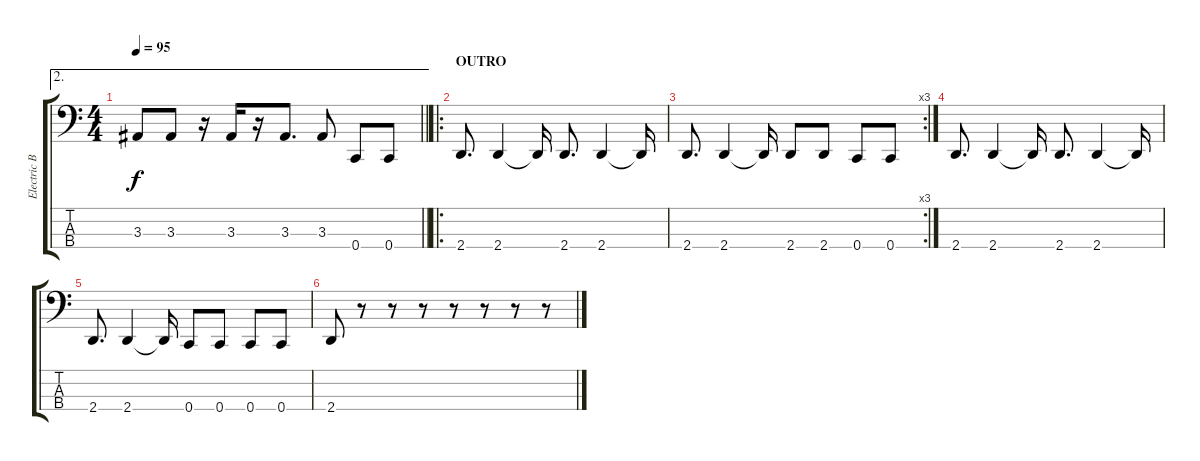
\track ("Electric Bass" "Electric B") {instrument electricbasspick}
\staff {score tabs}
\tuning (F2 C2 G1 C1) {hide}
\ae 2
\ts (4 4)
\tempo 95
\clef f4
\barLineRight lightlight
\ks c
3.3.8{dy f} 3.3.8 r.16 3.3.16 r.16 3.3.8{d} 3.3.8 0.4.8 0.4.8 |
\ro
\section ("" "OUTRO")
2.4.8{d} 2.4.4 2.4{t}.16 2.4.8{d} 2.4.4 2.4{t}.16 |
\rc 3
2.4.8{d} 2.4.4 2.4{t}.16 2.4.8 2.4.8 0.4.8 0.4.8 |
2.4.8{d} 2.4.4 2.4{t}.16 2.4.8{d} 2.4.4 2.4{t}.16 |
2.4.8{d} 2.4.4 2.4{t}.16 0.4.8 0.4.8 0.4.8 0.4.8 |
2.4.8 r.8 r.8 r.8 r.8 r.8 r.8 r.8
